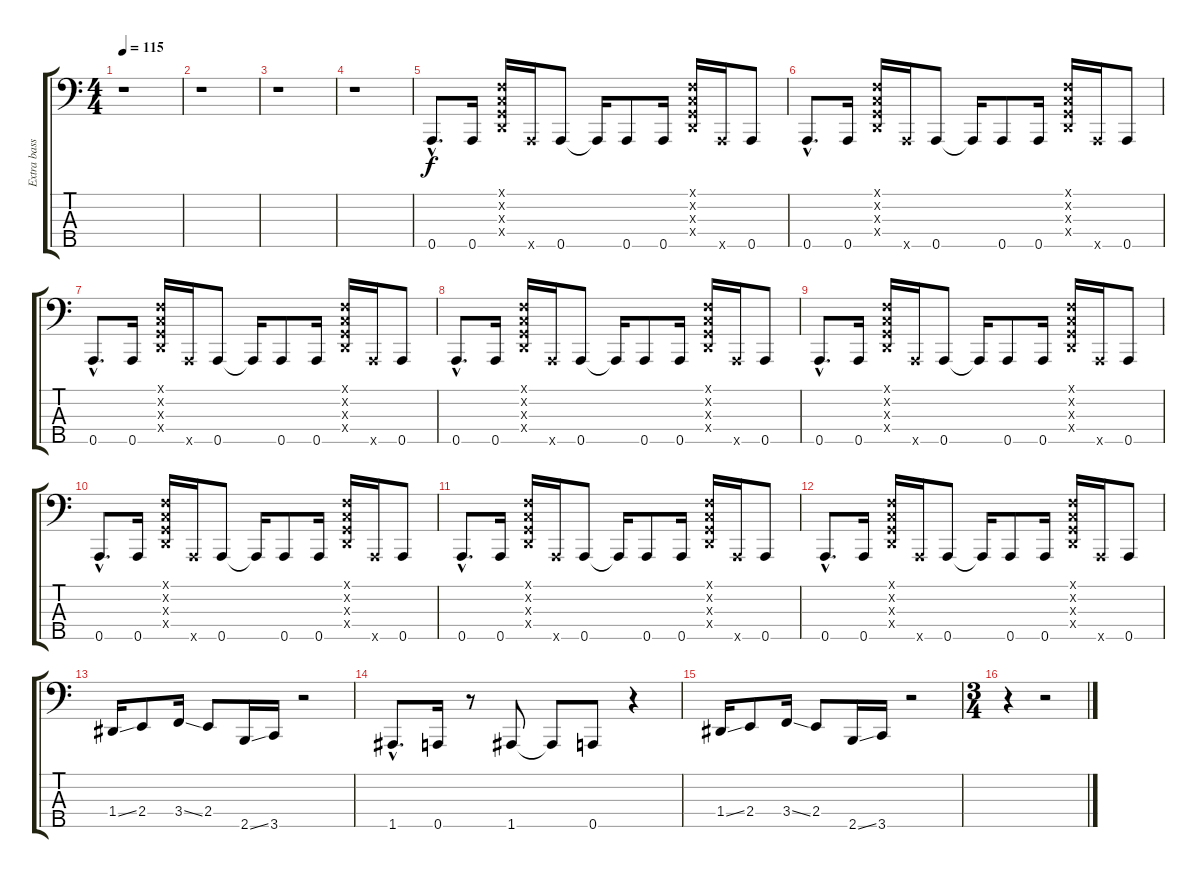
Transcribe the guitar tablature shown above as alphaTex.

\track ("Extra bass" "Extra bass") {instrument electricbassfinger}
\staff {score tabs}
\tuning (F2 C2 G1 D1 A0) {hide}
\ts (4 4)
\tempo 115
\clef f4
\ks c
r.1{dy f instrument electricbassfinger} |
r.1 |
r.1 |
r.1 |
0.5{hac}.8{d} 0.5.16 (0.1{x} 0.2{x} 0.3{x} 0.4{x}).16 0.5{x}.16 0.5.8 0.5{t}.16 0.5.8 0.5.16 (0.1{x} 0.2{x} 0.3{x} 0.4{x}).16 0.5{x}.16 0.5.8 |
0.5{hac}.8{d} 0.5.16 (0.1{x} 0.2{x} 0.3{x} 0.4{x}).16 0.5{x}.16 0.5.8 0.5{t}.16 0.5.8 0.5.16 (0.1{x} 0.2{x} 0.3{x} 0.4{x}).16 0.5{x}.16 0.5.8 |
0.5{hac}.8{d} 0.5.16 (0.1{x} 0.2{x} 0.3{x} 0.4{x}).16 0.5{x}.16 0.5.8 0.5{t}.16 0.5.8 0.5.16 (0.1{x} 0.2{x} 0.3{x} 0.4{x}).16 0.5{x}.16 0.5.8 |
0.5{hac}.8{d} 0.5.16 (0.1{x} 0.2{x} 0.3{x} 0.4{x}).16 0.5{x}.16 0.5.8 0.5{t}.16 0.5.8 0.5.16 (0.1{x} 0.2{x} 0.3{x} 0.4{x}).16 0.5{x}.16 0.5.8 |
0.5{hac}.8{d} 0.5.16 (0.1{x} 0.2{x} 0.3{x} 0.4{x}).16 0.5{x}.16 0.5.8 0.5{t}.16 0.5.8 0.5.16 (0.1{x} 0.2{x} 0.3{x} 0.4{x}).16 0.5{x}.16 0.5.8 |
0.5{hac}.8{d} 0.5.16 (0.1{x} 0.2{x} 0.3{x} 0.4{x}).16 0.5{x}.16 0.5.8 0.5{t}.16 0.5.8 0.5.16 (0.1{x} 0.2{x} 0.3{x} 0.4{x}).16 0.5{x}.16 0.5.8 |
0.5{hac}.8{d} 0.5.16 (0.1{x} 0.2{x} 0.3{x} 0.4{x}).16 0.5{x}.16 0.5.8 0.5{t}.16 0.5.8 0.5.16 (0.1{x} 0.2{x} 0.3{x} 0.4{x}).16 0.5{x}.16 0.5.8 |
0.5{hac}.8{d} 0.5.16 (0.1{x} 0.2{x} 0.3{x} 0.4{x}).16 0.5{x}.16 0.5.8 0.5{t}.16 0.5.8 0.5.16 (0.1{x} 0.2{x} 0.3{x} 0.4{x}).16 0.5{x}.16 0.5.8 |
1.4{ss}.16 2.4.8 3.4{ss}.16 2.4.8 2.5{ss}.16 3.5.16 r.2 |
1.5{hac}.8{d} 0.5.16 r.8 1.5.8 1.5{t}.8 0.5.8 r.4 |
1.4{ss}.16 2.4.8 3.4{ss}.16 2.4.8 2.5{ss}.16 3.5.16 r.2 |
\ts (3 4)
r.4 r.2
